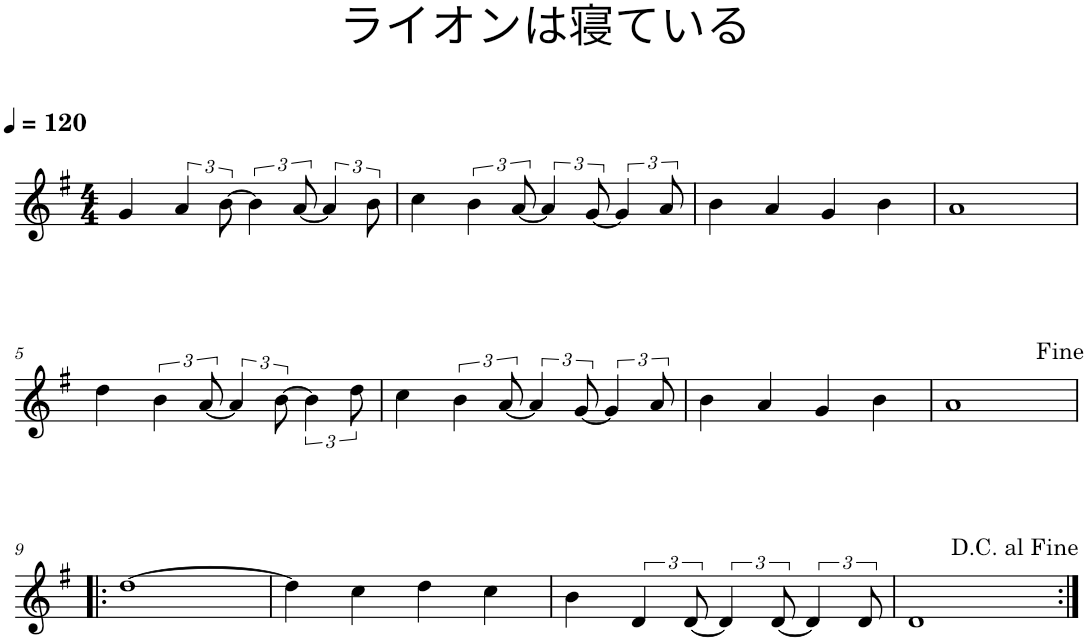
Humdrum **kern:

**kern
*part1
*staff1
*I"Piano
*I'Pno.
*clefG2
*k[f#]
*M4/4
*MM120
=1
4g/
6a/
[4b\
[4a/
12b\
=2
4cc\
6b\
[4a/
[4g/
12a/
=3
4b\
4a/
4g/
4b\
=4
1a
!!LO:LB:g=z
=5
4dd\
6b\
[4a/
[4b\
12dd\
=6
4cc\
6b\
[4a/
[4g/
12a/
=7
4b\
4a/
4g/
4b\
=8
1a
!!LO:LB:g=z
=9!|:
[>1dd
=10
4dd\]
4cc\
4dd\
4cc\
=11
4b\
6d/
[4d/
[4d/
12d/
=12
1d
=:|!
*-
